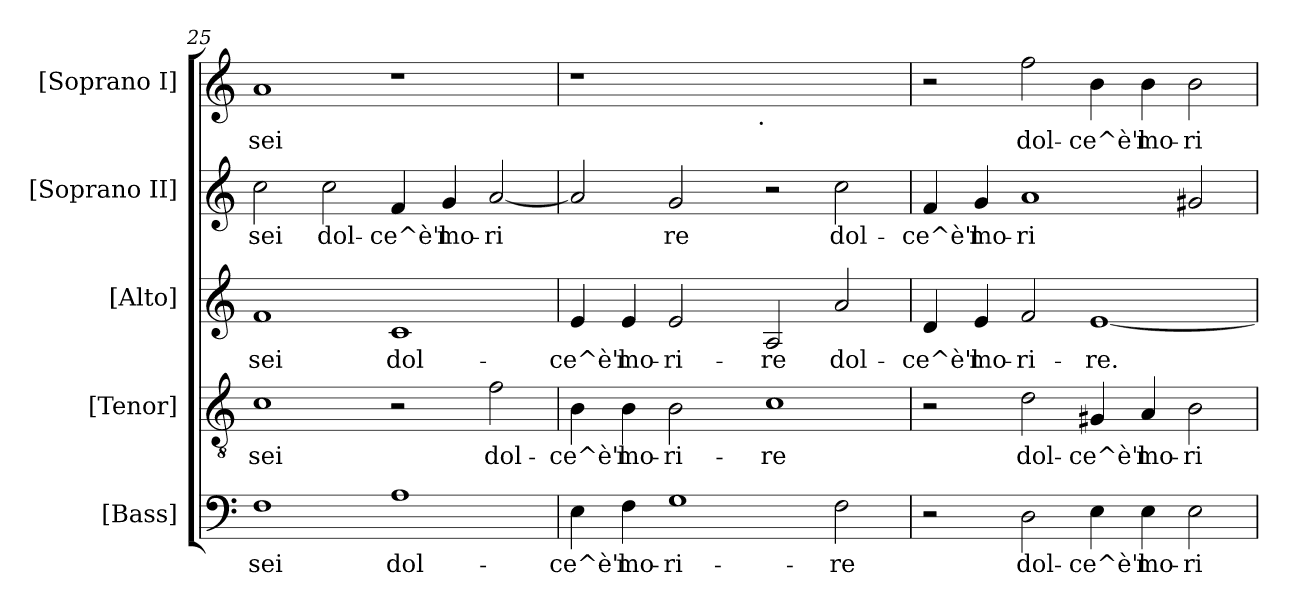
**kern	**text	**kern	**text	**kern	**text	**kern	**text	**kern	**text
*part5	*part5	*part4	*part4	*part3	*part3	*part2	*part2	*part1	*part1
*staff5	*staff5	*staff4	*staff4	*staff3	*staff3	*staff2	*staff2	*staff1	*staff1
*I"[Bass]	*	*I"[Tenor]	*	*I"[Alto]	*	*I"[Soprano II]	*	*I"[Soprano I]	*
!!LO:PB:g=z
*clefF4	*	*clefGv2	*	*clefG2	*	*clefG2	*	*clefG2	*
*k[]	*	*k[]	*	*k[]	*	*k[]	*	*k[]	*
*C:	*	*C:	*	*C:	*	*C:	*	*C:	*
=25	=25	=25	=25	=25	=25	=25	=25	=25	=25
!	!LO:LY:b:cj	!	!LO:LY:b:cj	!	!LO:LY:b:cj	!	!LO:LY:b:cj	!	!LO:LY:b:cj
1F	sei	1c	sei	1f	sei	2cc\	sei	1a	sei
!	!	!	!	!	!	!	!LO:LY:b:cj	!	!
.	.	.	.	.	.	2cc\	dol-	.	.
!	!LO:LY:b:cj	!	!	!	!LO:LY:b:cj	!	!LO:LY:b:cj	!	!
1A	dol-	2r	.	1c	dol-	4f/	-ce^è'l	1r	.
!	!	!	!	!	!	!	!LO:LY:b:cj	!	!
.	.	.	.	.	.	4g/	mo-	.	.
!	!	!	!LO:LY:b:cj	!	!	!	!LO:LY:b:cj	!	!
.	.	2f\	dol-	.	.	[<2a/	-ri-	.	.
=26	=26	=26	=26	=26	=26	=26	=26	=26	=26
!	!LO:LY:b:cj	!	!LO:LY:b:cj	!	!LO:LY:b:cj	!	!LO:LY:b:cj	!	!
*	*	*	*	*	*	*	*	*^	*
4E\	-ce^è'l	4B\	-ce^è'l	4e/	-ce^è'l	2a/]	--	1r	2ryy	.
!	!LO:LY:b:cj	!	!LO:LY:b:cj	!	!LO:LY:b:cj	!	!	!	!	!
4F\	mo-	4B\	mo-	4e/	mo-	.	.	.	.	.
!	!LO:LY:b:cj	!	!LO:LY:b:cj	!	!LO:LY:b:cj	!	!LO:LY:b:cj	!	!	!
1G	-ri-	2B\	-ri-	2e/	-ri-	2g/	-re	.	4ryy	.
.	.	.	.	.	.	.	.	.	8...ryy	.
!	!	!	!	!	!	!	!	!	!LO:TX:b:t=.	!
.	.	.	.	.	.	.	.	.	1ryy	.
!	!	!	!LO:LY:b:cj	!	!LO:LY:b:cj	!	!	!	!	!
.	.	1c	-re	2A/	-re	2r	.	1ryy	.	.
!	!LO:LY:b:cj	!	!	!	!LO:LY:b:cj	!	!LO:LY:b:cj	!	!	!
2F\	-re	.	.	2a/	dol-	2cc\	dol-	.	.	.
.	.	.	.	.	.	.	.	.	64ryy	.
=27	=27	=27	=27	=27	=27	=27	=27	=27	=27	=27
!	!	!	!	!	!LO:LY:b:cj	!	!LO:LY:b:cj	!	!	!
*	*	*	*	*	*	*	*	*v	*v	*
2r	.	2r	.	4d/	-ce^è'l	4f/	-ce^è'l	2r	.
!	!	!	!	!	!LO:LY:b:cj	!	!LO:LY:b:cj	!	!
.	.	.	.	4e/	mo-	4g/	mo-	.	.
!	!LO:LY:b:cj	!	!LO:LY:b:cj	!	!LO:LY:b:cj	!	!LO:LY:b:cj	!	!LO:LY:b:cj
2D\	dol-	2d\	dol-	2f/	-ri-	1a	-ri-	2ff\	dol-
!	!LO:LY:b:cj	!	!LO:LY:b:cj	!	!LO:LY:b:cj	!	!	!	!LO:LY:b:cj
4E\	-ce^è'l	4G#X/	-ce^è'l	[<1e	-re.	.	.	4b\	-ce^è'l
!	!LO:LY:b:cj	!	!LO:LY:b:cj	!	!	!	!	!	!LO:LY:b:cj
4E\	mo-	4A/	mo-	.	.	.	.	4b\	mo-
!	!LO:LY:b:cj	!	!LO:LY:b:cj	!	!	!	!LO:LY:b:cj	!	!LO:LY:b:cj
2E\	-ri-	2B\	-ri-	.	.	2g#X/	--	2b\	-ri-
=	=	=	=	=	=	=	=	=	=
*-	*-	*-	*-	*-	*-	*-	*-	*-	*-
